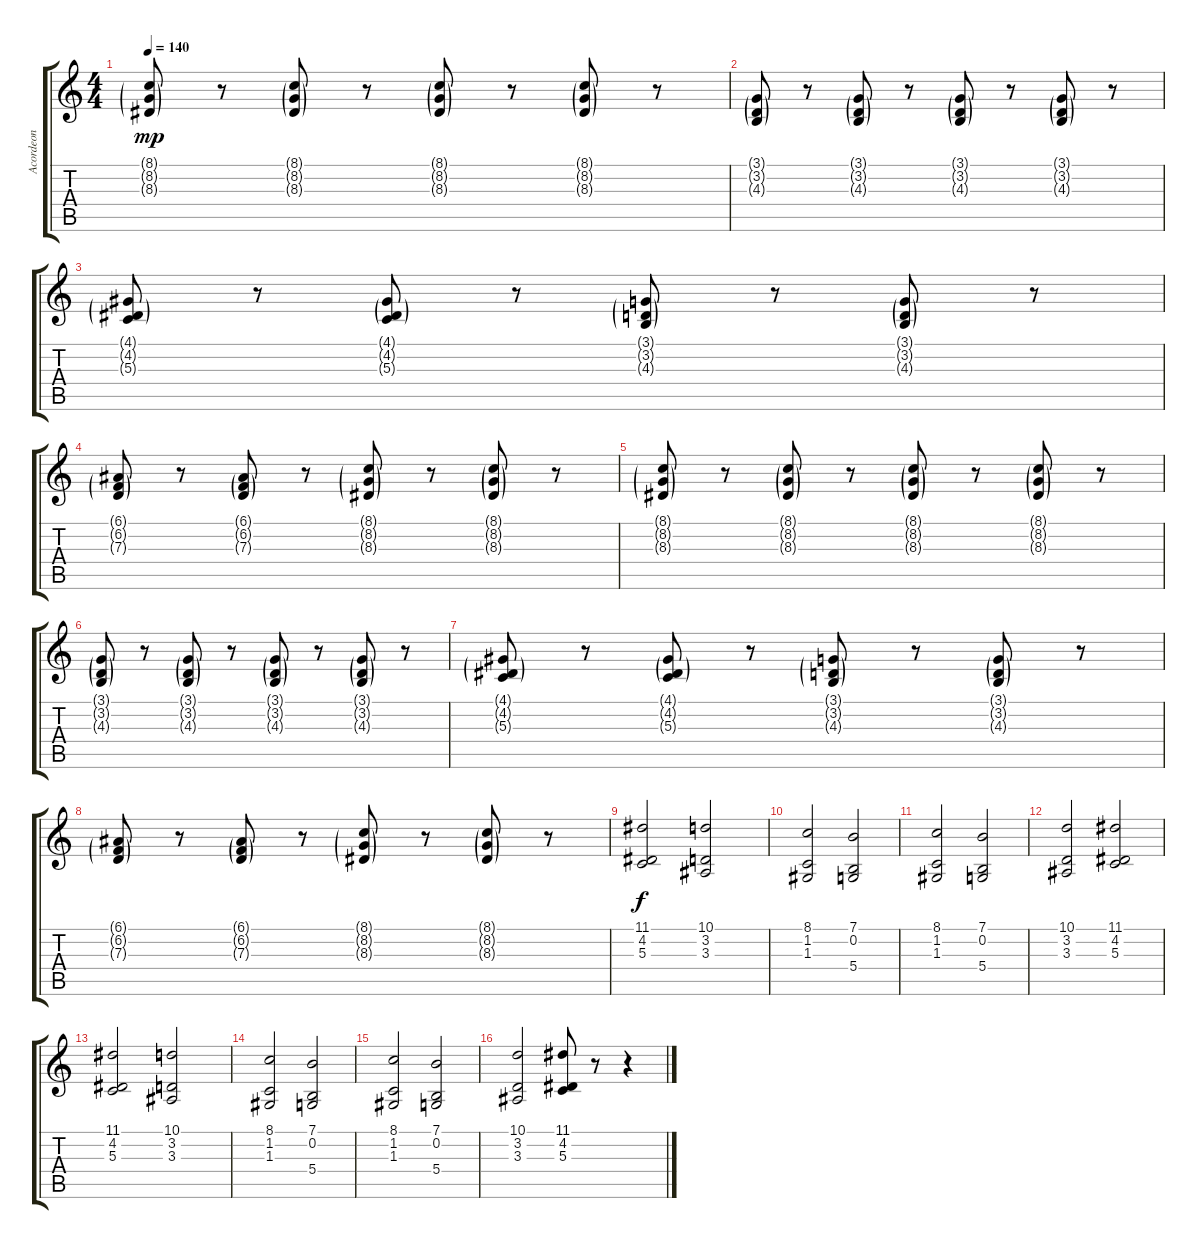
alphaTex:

\track ("Acordeon" "Acordeon") {instrument accordion}
\staff {score tabs}
\tuning (E4 B3 G3 D3 A2 E2) {hide}
\ts (4 4)
\tempo 140
\clef g2
\ks c
(8.1{g} 8.2{g} 8.3{g}).8{dy mp} r.8 (8.1{g} 8.2{g} 8.3{g}).8 r.8 (8.1{g} 8.2{g} 8.3{g}).8 r.8 (8.1{g} 8.2{g} 8.3{g}).8 r.8 |
(3.1{g} 3.2{g} 4.3{g}).8 r.8 (3.1{g} 3.2{g} 4.3{g}).8 r.8 (3.1{g} 3.2{g} 4.3{g}).8 r.8 (3.1{g} 3.2{g} 4.3{g}).8 r.8 |
(4.1{g} 4.2{g} 5.3{g}).8 r.8 (4.1{g} 4.2{g} 5.3{g}).8 r.8 (3.1{g} 3.2{g} 4.3{g}).8 r.8 (3.1{g} 3.2{g} 4.3{g}).8 r.8 |
(6.1{g} 6.2{g} 7.3{g}).8 r.8 (6.1{g} 6.2{g} 7.3{g}).8 r.8 (8.1{g} 8.2{g} 8.3{g}).8 r.8 (8.1{g} 8.2{g} 8.3{g}).8 r.8 |
(8.1{g} 8.2{g} 8.3{g}).8 r.8 (8.1{g} 8.2{g} 8.3{g}).8 r.8 (8.1{g} 8.2{g} 8.3{g}).8 r.8 (8.1{g} 8.2{g} 8.3{g}).8 r.8 |
(3.1{g} 3.2{g} 4.3{g}).8 r.8 (3.1{g} 3.2{g} 4.3{g}).8 r.8 (3.1{g} 3.2{g} 4.3{g}).8 r.8 (3.1{g} 3.2{g} 4.3{g}).8 r.8 |
(4.1{g} 4.2{g} 5.3{g}).8 r.8 (4.1{g} 4.2{g} 5.3{g}).8 r.8 (3.1{g} 3.2{g} 4.3{g}).8 r.8 (3.1{g} 3.2{g} 4.3{g}).8 r.8 |
(6.1{g} 6.2{g} 7.3{g}).8 r.8 (6.1{g} 6.2{g} 7.3{g}).8 r.8 (8.1{g} 8.2{g} 8.3{g}).8 r.8 (8.1{g} 8.2{g} 8.3{g}).8 r.8 |
(11.1 4.2 5.3).2{dy f} (10.1 3.2 3.3).2 |
(8.1 1.2 1.3).2 (7.1 0.2 5.4).2 |
(8.1 1.2 1.3).2 (7.1 0.2 5.4).2 |
(10.1 3.2 3.3).2 (11.1 4.2 5.3).2 |
(11.1 4.2 5.3).2 (10.1 3.2 3.3).2 |
(8.1 1.2 1.3).2 (7.1 0.2 5.4).2 |
(8.1 1.2 1.3).2 (7.1 0.2 5.4).2 |
(10.1 3.2 3.3).2 (11.1 4.2 5.3).8 r.8 r.4
